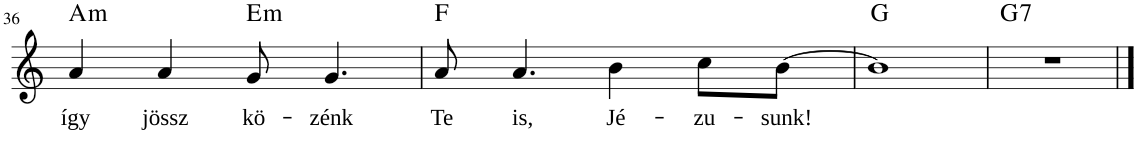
**kern	**text	**harte
*part1	*part1	*part1
*staff1	*staff1	*
*I"Voice	*	*
!!LO:PB:g=z
*clefG2	*	*
*k[]	*	*
*M4/4	*	*
=36	=36	=36
!	!LO:LY:b	!LO:H:kt=m
4a/	így	A:min
!	!LO:LY:b	!
4a/	jössz	.
!	!LO:LY:b	!LO:H:kt=m
8g/	kö-	E:min
!	!LO:LY:b	!
4.g/	-zénk	.
=37	=37	=37
!	!LO:LY:b	!
8a/	Te	F:maj
!	!LO:LY:b	!
4.a/	is,	.
!	!LO:LY:b	!
4b\	Jé-	.
!	!LO:LY:b	!
8cc\L	-zu-	.
!	!LO:LY:b	!
[8b\J	-sunk!	.
=38	=38	=38
1b]	.	G:maj
=39	=39	=39
!	!	!LO:H:kt=7
1r	.	G:7
==	==	==
*-	*-	*-
